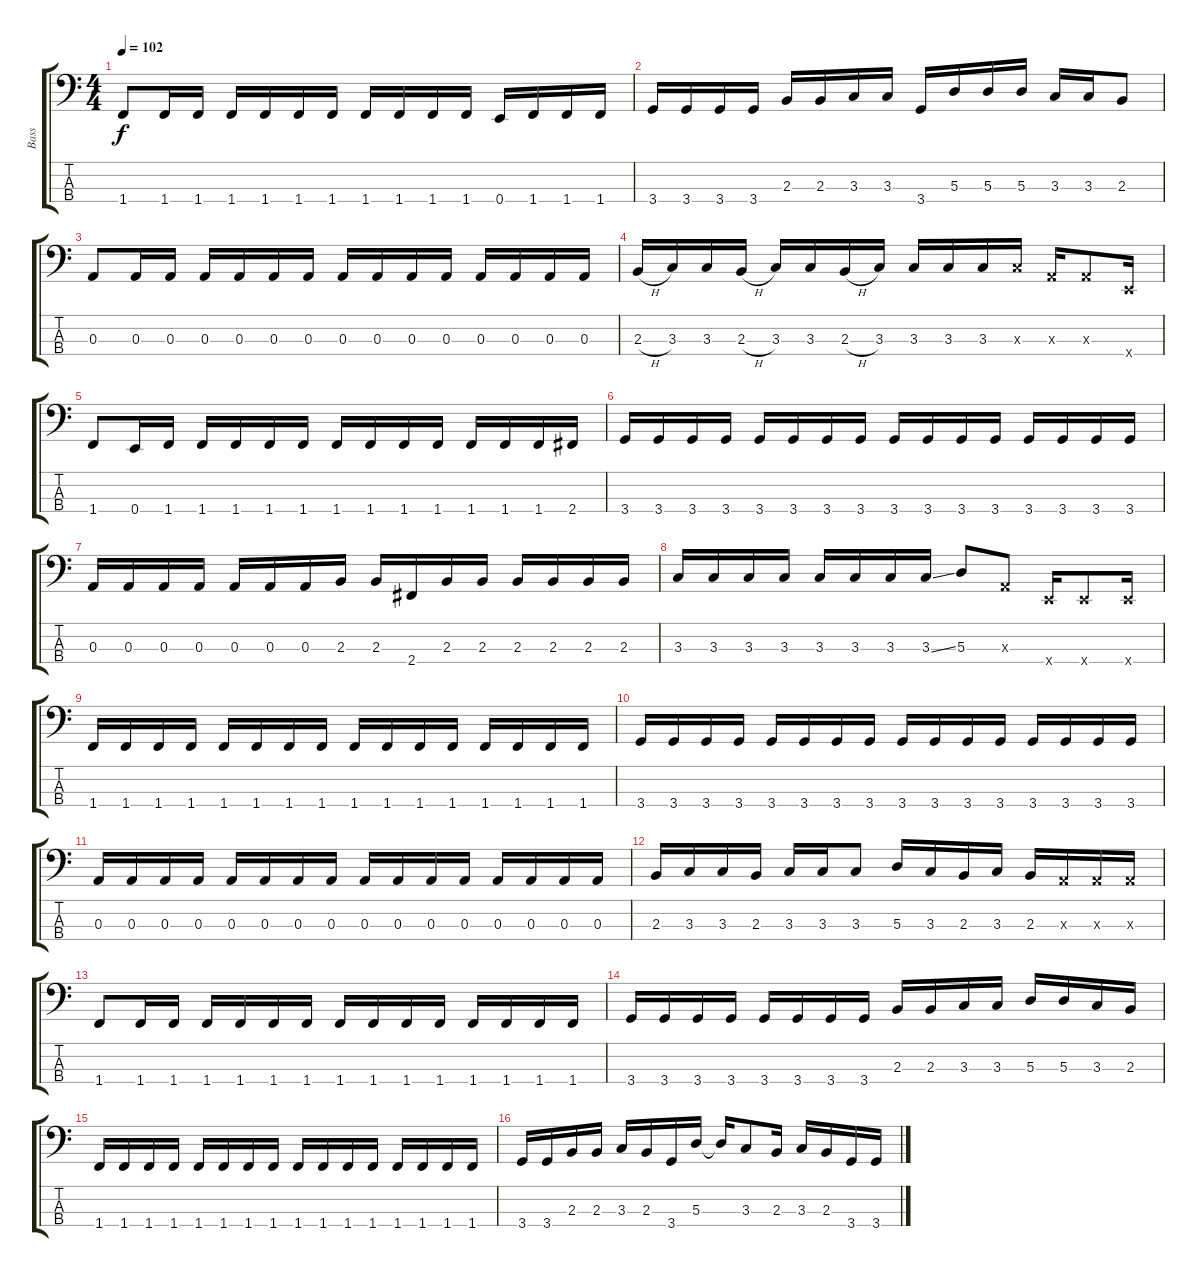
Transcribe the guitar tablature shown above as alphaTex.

\track ("Bass" "Bass") {instrument electricbasspick}
\staff {score tabs}
\tuning (G2 D2 A1 E1) {hide}
\ts (4 4)
\tempo 102
\clef f4
\ks c
1.4.8{dy f} 1.4.16 1.4.16 1.4.16 1.4.16 1.4.16 1.4.16 1.4.16 1.4.16 1.4.16 1.4.16 0.4.16 1.4.16 1.4.16 1.4.16 |
3.4.16 3.4.16 3.4.16 3.4.16 2.3.16 2.3.16 3.3.16 3.3.16 3.4.16 5.3.16 5.3.16 5.3.16 3.3.16 3.3.16 2.3.8 |
0.3.8 0.3.16 0.3.16 0.3.16 0.3.16 0.3.16 0.3.16 0.3.16 0.3.16 0.3.16 0.3.16 0.3.16 0.3.16 0.3.16 0.3.16 |
2.3{h}.16 3.3.16 3.3.16 2.3{h}.16 3.3.16 3.3.16 2.3{h}.16 3.3.16 3.3.16 3.3.16 3.3.16 3.3{x}.16 0.3{x}.16 0.3{x}.8 0.4{x}.16 |
1.4.8 0.4.16 1.4.16 1.4.16 1.4.16 1.4.16 1.4.16 1.4.16 1.4.16 1.4.16 1.4.16 1.4.16 1.4.16 1.4.16 2.4.16 |
3.4.16 3.4.16 3.4.16 3.4.16 3.4.16 3.4.16 3.4.16 3.4.16 3.4.16 3.4.16 3.4.16 3.4.16 3.4.16 3.4.16 3.4.16 3.4.16 |
0.3.16 0.3.16 0.3.16 0.3.16 0.3.16 0.3.16 0.3.16 2.3.16 2.3.16 2.4.16 2.3.16 2.3.16 2.3.16 2.3.16 2.3.16 2.3.16 |
3.3.16 3.3.16 3.3.16 3.3.16 3.3.16 3.3.16 3.3.16 3.3{ss}.16 5.3.8 0.3{x}.8 0.4{x}.16 0.4{x}.8 0.4{x}.16 |
1.4.16 1.4.16 1.4.16 1.4.16 1.4.16 1.4.16 1.4.16 1.4.16 1.4.16 1.4.16 1.4.16 1.4.16 1.4.16 1.4.16 1.4.16 1.4.16 |
3.4.16 3.4.16 3.4.16 3.4.16 3.4.16 3.4.16 3.4.16 3.4.16 3.4.16 3.4.16 3.4.16 3.4.16 3.4.16 3.4.16 3.4.16 3.4.16 |
0.3.16 0.3.16 0.3.16 0.3.16 0.3.16 0.3.16 0.3.16 0.3.16 0.3.16 0.3.16 0.3.16 0.3.16 0.3.16 0.3.16 0.3.16 0.3.16 |
2.3.16 3.3.16 3.3.16 2.3.16 3.3.16 3.3.16 3.3.8 5.3.16 3.3.16 2.3.16 3.3.16 2.3.16 0.3{x}.16 0.3{x}.16 0.3{x}.16 |
1.4.8 1.4.16 1.4.16 1.4.16 1.4.16 1.4.16 1.4.16 1.4.16 1.4.16 1.4.16 1.4.16 1.4.16 1.4.16 1.4.16 1.4.16 |
3.4.16 3.4.16 3.4.16 3.4.16 3.4.16 3.4.16 3.4.16 3.4.16 2.3.16 2.3.16 3.3.16 3.3.16 5.3.16 5.3.16 3.3.16 2.3.16 |
1.4.16 1.4.16 1.4.16 1.4.16 1.4.16 1.4.16 1.4.16 1.4.16 1.4.16 1.4.16 1.4.16 1.4.16 1.4.16 1.4.16 1.4.16 1.4.16 |
3.4.16 3.4.16 2.3.16 2.3.16 3.3.16 2.3.16 3.4.16 5.3.16 5.3{t}.16 3.3.8 2.3.16 3.3.16 2.3.16 3.4.16 3.4.16
